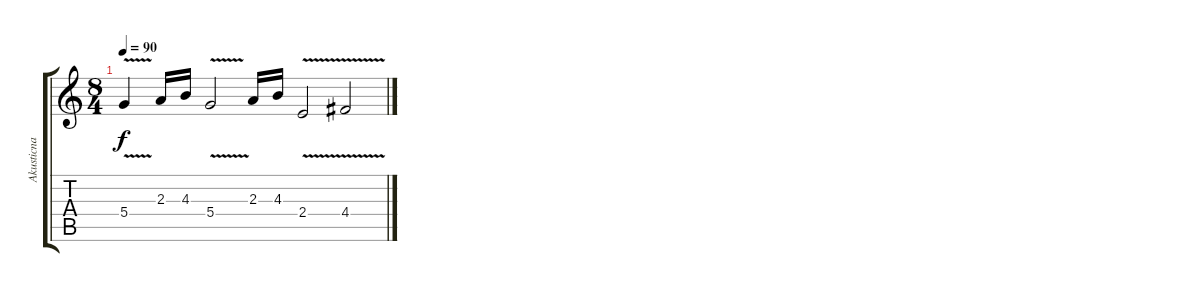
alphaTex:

\track ("Akusticna gitara 3" "Akusticna ") {instrument acousticguitarnylon}
\staff {score tabs}
\tuning (E4 B3 G3 D3 A2 D2) {hide}
\ts (8 4)
\tempo 90
\clef g2
\ks c
5.4{v}.4{dy f} 2.3.16 4.3.16 5.4{v}.2 2.3.16 4.3.16 2.4{v}.2 4.4{v}.2
